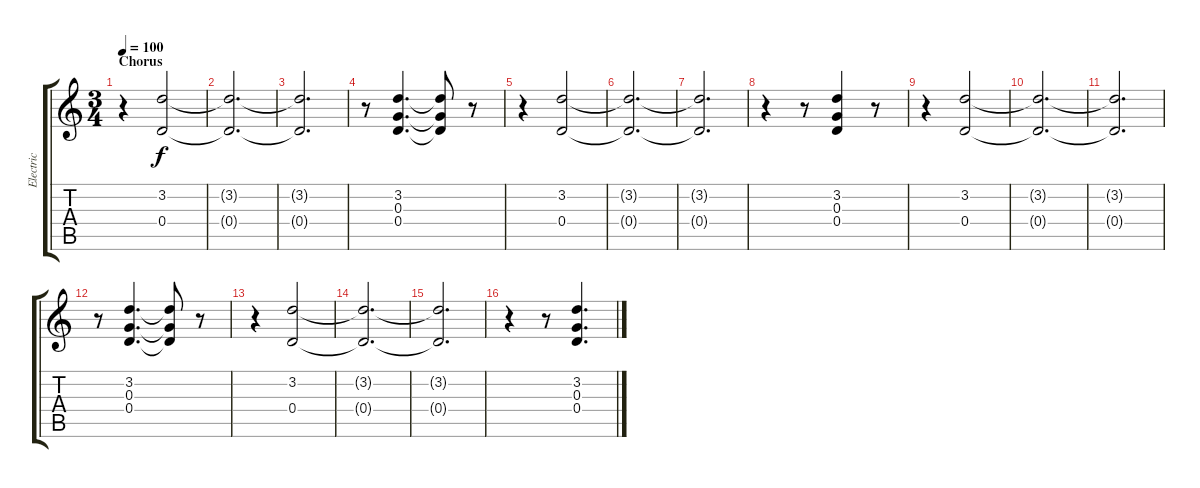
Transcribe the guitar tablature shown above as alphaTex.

\track ("Electric" "Electric") {instrument overdrivenguitar}
\staff {score tabs}
\tuning (E4 B3 G3 D3 A2 E2) {hide}
\ts (3 4)
\section ("" "Chorus")
\tempo 100
\clef g2
\ks c
r.4{dy f} (3.2 0.4).2 |
(3.2{t} 0.4{t}).2{d} |
(3.2{t} 0.4{t}).2{d} |
r.8 (3.2 0.3 0.4).4{d} (3.2{t} 0.3{t} 0.4{t}).8 r.8 |
r.4 (3.2 0.4).2 |
(3.2{t} 0.4{t}).2{d} |
(3.2{t} 0.4{t}).2{d} |
r.4 r.8 (3.2 0.3 0.4).4 r.8 |
r.4 (3.2 0.4).2 |
(3.2{t} 0.4{t}).2{d} |
(3.2{t} 0.4{t}).2{d} |
r.8 (3.2 0.3 0.4).4{d} (3.2{t} 0.3{t} 0.4{t}).8 r.8 |
r.4 (3.2 0.4).2 |
(3.2{t} 0.4{t}).2{d} |
(3.2{t} 0.4{t}).2{d} |
r.4 r.8 (3.2 0.3 0.4).4{d}
